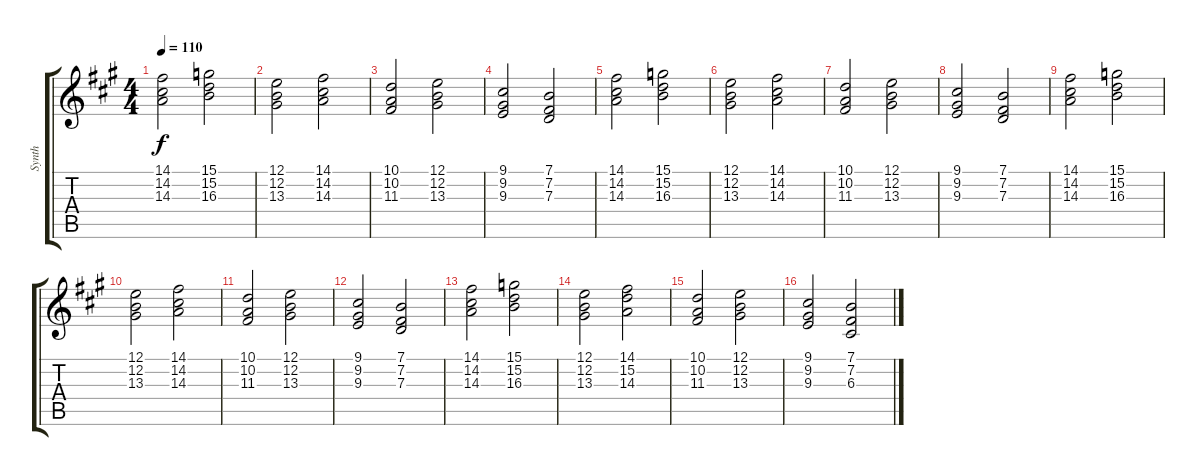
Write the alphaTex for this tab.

\track ("Synth" "Synth") {instrument stringensemble1}
\staff {score tabs}
\tuning (E4 B3 G3 D3 A2 E2) {hide}
\ts (4 4)
\tempo 110
\clef g2
\ks a
(14.1 14.2 14.3).2{dy f} (15.1 15.2 16.3).2 |
(12.1 12.2 13.3).2 (14.1 14.2 14.3).2 |
(10.1 10.2 11.3).2 (12.1 12.2 13.3).2 |
(9.1 9.2 9.3).2 (7.1 7.2 7.3).2 |
(14.1 14.2 14.3).2 (15.1 15.2 16.3).2 |
(12.1 12.2 13.3).2 (14.1 14.2 14.3).2 |
(10.1 10.2 11.3).2 (12.1 12.2 13.3).2 |
(9.1 9.2 9.3).2 (7.1 7.2 7.3).2 |
(14.1 14.2 14.3).2 (15.1 15.2 16.3).2 |
(12.1 12.2 13.3).2 (14.1 14.2 14.3).2 |
(10.1 10.2 11.3).2 (12.1 12.2 13.3).2 |
(9.1 9.2 9.3).2 (7.1 7.2 7.3).2 |
(14.1 14.2 14.3).2 (15.1 15.2 16.3).2 |
(12.1 12.2 13.3).2 (14.1 15.2 14.3).2 |
(10.1 10.2 11.3).2 (12.1 12.2 13.3).2 |
(9.1 9.2 9.3).2 (7.1 7.2 6.3).2
